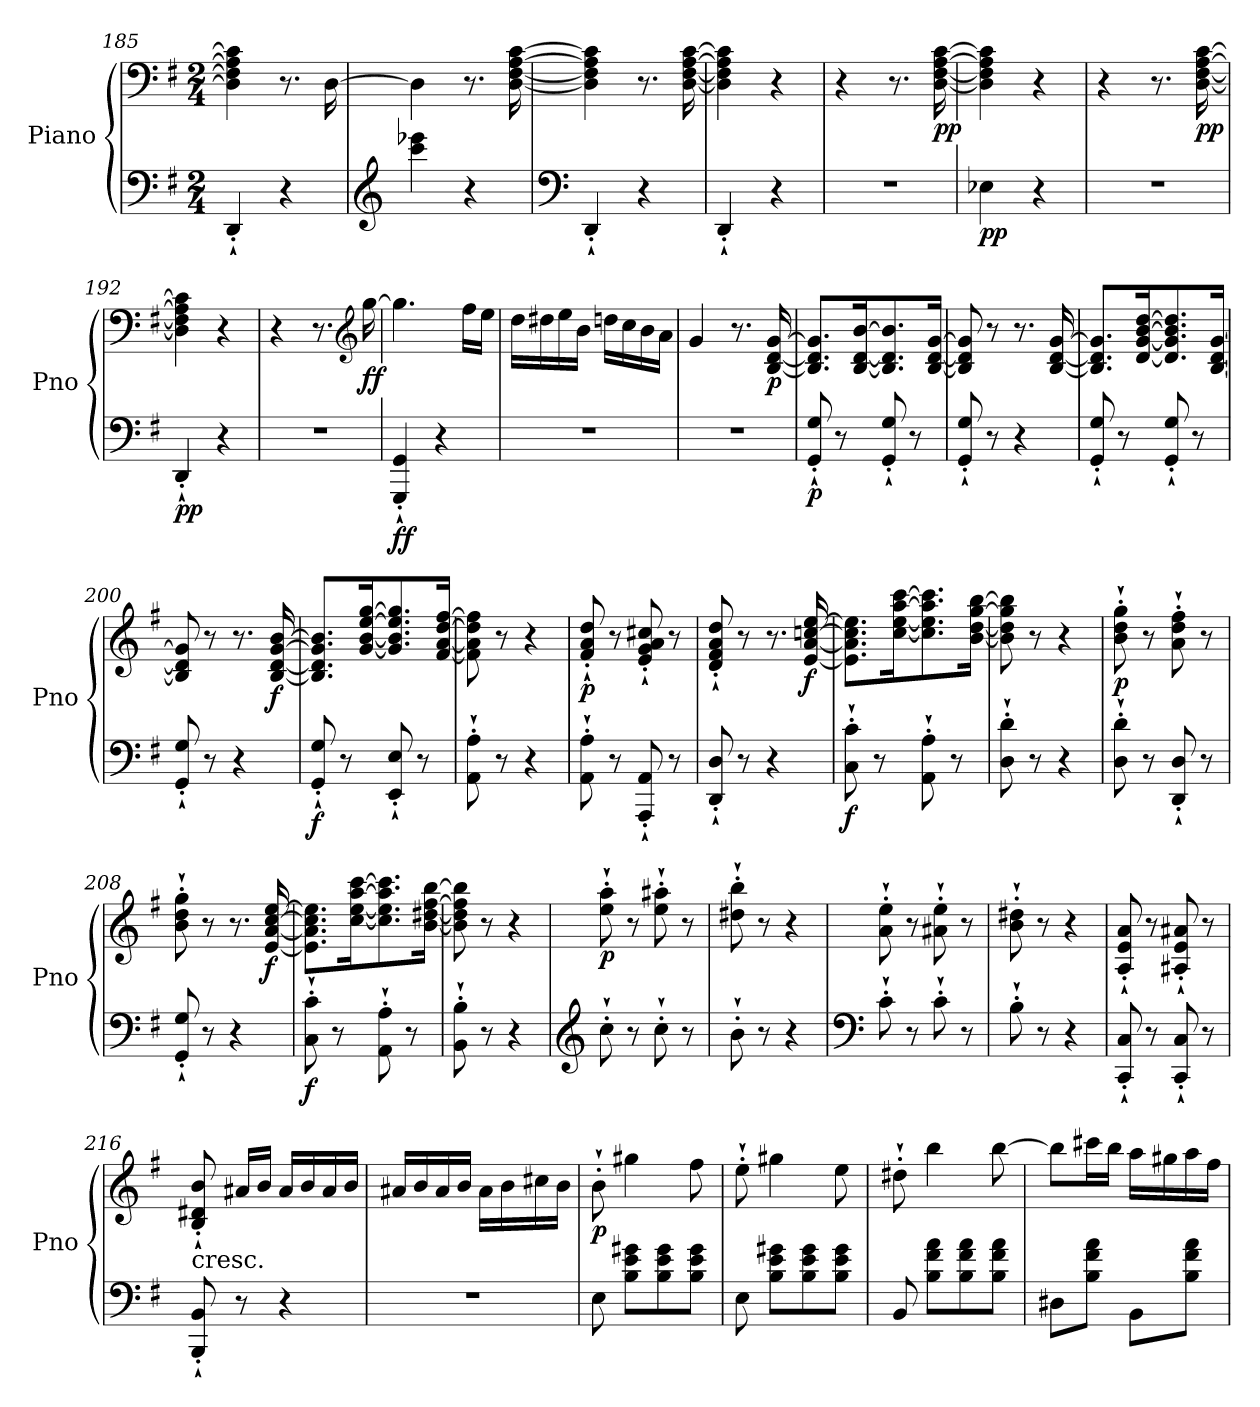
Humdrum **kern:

**kern	**kern	**dynam
*part1	*part1	*part1
*staff2	*staff1	*staff1/2
*I"Piano	*	*
*I'Pno	*	*
*clefF4	*clefF4	*
*k[f#]	*k[f#]	*
*G:	*G:	*
*M2/4	*M2/4	*
=185	=185	=185
4DD'`/	4D\] 4F#\] 4A\] 4c\]	.
4r	8.r	.
.	[16D\	.
=186	=186	=186
*clefG2	*	*
4ccc\ 4eee-X\	4D\]	.
4r	8.r	.
.	[16D\ [16F#\ [16A\ [16c\	.
=187	=187	=187
*clefF4	*	*
4DD'`/	4D\] 4F#\] 4A\] 4c\]	.
4r	8.r	.
.	[16D\ [16F#\ [16A\ [16c\	.
=188	=188	=188
4DD'`/	4D\] 4F#\] 4A\] 4c\]	.
4r	4r	.
!!LO:LB:g=z
=189	=189	=189
2r	4r	.
.	8.r	.
!	!	!LO:DY:b
.	[16D\ [16F#\ [16A\ [16c\	pp
=190	=190	=190
!	!	!LO:DY:b=2
4E-X\	4D\] 4F#\] 4A\] 4c\]	pp
4r	4r	.
=191	=191	=191
2r	4r	.
.	8.r	.
!	!	!LO:DY:b
.	[16D\ [16F#\ [16A\ [16c\	pp
=192	=192	=192
!	!	!LO:DY:b=2
4DD'`/	4D\] 4F#\] 4A\] 4c\]	pp
4r	4r	.
=193	=193	=193
2r	4r	.
.	8.r	.
*	*clefG2	*
!	!	!LO:DY:b
.	[16gg\	ff
=194	=194	=194
!	!	!LO:DY:b=2
4GGG/'` 4GG/'`	4.gg\]	ff
4r	.	.
.	16ff#\LL	.
.	16ee\JJ	.
=195	=195	=195
2r	16dd\LL	.
.	16dd#X\	.
.	16ee\	.
.	16b\JJ	.
.	16ddn\LL	.
.	16cc\	.
.	16b\	.
.	16a\JJ	.
=196	=196	=196
2r	4g/	.
.	8.r	.
!	!	!LO:DY:b
.	[16B/ [16d/ [16g/	p
=197	=197	=197
!	!	!LO:DY:b=2
8GG/'` 8G/'`	8.B/] 8.d/] 8.g/]L	p
8r	.	.
.	[16B/ [16d/ [16b/K	.
8GG/'` 8G/'`	8.B/] 8.d/] 8.b/]	.
8r	.	.
.	[16B/ [16d/ [16g/Jk	.
!!LO:LB:g=z
=198	=198	=198
8GG/'` 8G/'`	8B/] 8d/] 8g/]	.
8r	8r	.
4r	8.r	.
.	[16B/ [16d/ [16g/	.
=199	=199	=199
8GG/'` 8G/'`	8.B/] 8.d/] 8.g/]L	.
8r	.	.
.	[16d/ [16g/ [16b/ [16dd/K	.
8GG/'` 8G/'`	8.d/] 8.g/] 8.b/] 8.dd/]	.
8r	.	.
.	[16B/ [16d/ [16g/Jk	.
=200	=200	=200
8GG/'` 8G/'`	8B/] 8d/] 8g/]	.
8r	8r	.
4r	8.r	.
!	!	!LO:DY:b
.	[16B/ [16d/ [16g/ [16b/	f
=201	=201	=201
!	!	!LO:DY:b=2
8GG/'` 8G/'`	8.B/] 8.d/] 8.g/] 8.b/]L	f
8r	.	.
.	[16g/ [16b/ [16ee/ [16gg/K	.
8EE/'` 8E/'`	8.g/] 8.b/] 8.ee/] 8.gg/]	.
8r	.	.
.	[16f#/ [16a/ [16dd/ [16ff#/Jk	.
=202	=202	=202
8AA\'` 8A\'`	8f#\] 8a\] 8dd\] 8ff#\]	.
8r	8r	.
4r	4r	.
=203	=203	=203
!	!	!LO:DY:b
8AA\'` 8A\'`	8f#/'` 8a/'` 8dd/'`	p
8r	8r	.
8AAA/'` 8AA/'`	8e/'` 8g/'` 8a/'` 8cc#X/'`	.
8r	8r	.
=204	=204	=204
8DD/'` 8D/'`	8d/'` 8f#/'` 8a/'` 8dd/'`	.
8r	8r	.
4r	8.r	.
!	!	!LO:DY:b
.	[16e/ [16a/ [16ccn/ [16ee/	f
=205	=205	=205
!	!	!LO:DY:b=2
8C\'` 8c\'`	8.e\] 8.a\] 8.cc\] 8.ee\]L	f
8r	.	.
.	[16cc\ [16ee\ [16aa\ [16ccc\K	.
8AA\'` 8A\'`	8.cc\] 8.ee\] 8.aa\] 8.ccc\]	.
8r	.	.
.	[16b\ [16dd\ [16gg\ [16bb\Jk	.
!!LO:LB:g=z
=206	=206	=206
8D\'` 8d\'`	8b\] 8dd\] 8gg\] 8bb\]	.
8r	8r	.
4r	4r	.
=207	=207	=207
!	!	!LO:DY:b
8D\'` 8d\'`	8b\'` 8dd\'` 8gg\'`	p
8r	8r	.
8DD/'` 8D/'`	8a\'` 8dd\'` 8ff#\'`	.
8r	8r	.
=208	=208	=208
8GG/'` 8G/'`	8b\'` 8dd\'` 8gg\'`	.
8r	8r	.
4r	8.r	.
!	!	!LO:DY:b
.	[16e/ [16a/ [16cc/ [16ee/	f
=209	=209	=209
!	!	!LO:DY:b=2
8C\'` 8c\'`	8.e\] 8.a\] 8.cc\] 8.ee\]L	f
8r	.	.
.	[16cc\ [16ee\ [16aa\ [16ccc\K	.
8AA\'` 8A\'`	8.cc\] 8.ee\] 8.aa\] 8.ccc\]	.
8r	.	.
.	[16b\ [16dd#X\ [16ff#\ [16bb\Jk	.
=210	=210	=210
8BB\'` 8B\'`	8b\] 8dd#\] 8ff#\] 8bb\]	.
8r	8r	.
4r	4r	.
=211	=211	=211
*clefG2	*	*
!	!	!LO:DY:b
8cc'`\	8ee\'` 8aa\'`	p
8r	8r	.
8cc'`\	8ee\'` 8aa#X\'`	.
8r	8r	.
=212	=212	=212
8b'`\	8dd#X\'` 8bb\'`	.
8r	8r	.
4r	4r	.
=213	=213	=213
*clefF4	*	*
8c'`\	8a\'` 8ee\'`	.
8r	8r	.
8c'`\	8a#X\'` 8ee\'`	.
8r	8r	.
=214	=214	=214
8B'`\	8b\'` 8dd#X\'`	.
8r	8r	.
4r	4r	.
!!LO:LB:g=z
=215	=215	=215
8CC/'` 8C/'`	8A/'` 8e/'` 8a/'`	.
8r	8r	.
8CC/'` 8C/'`	8A#X/'` 8e/'` 8a#X/'`	.
8r	8r	.
=216	=216	=216
!LO:TX:a:t=cresc.	!	!
8BBB/'` 8BB/'`	8B/'` 8d#X/'` 8b/'`	.
8r	16a#X/LL	.
.	16b/JJ	.
4r	16a#/LL	.
.	16b/	.
.	16a#/	.
.	16b/JJ	.
=217	=217	=217
2r	16a#X/LL	.
.	16b/	.
.	16a#/	.
.	16b/JJ	.
.	16a#\LL	.
.	16b\	.
.	16cc#X\	.
.	16b\JJ	.
=218	=218	=218
!	!	!LO:DY:b
8E\	8b'`\	p
8B\ 8e\ 8g#X\L	4gg#X\	.
8B\ 8e\ 8g#\	.	.
8B\ 8e\ 8g#\J	8ff#\	.
=219	=219	=219
8E\	8ee'`\	.
8B\ 8e\ 8g#X\L	4gg#X\	.
8B\ 8e\ 8g#\	.	.
8B\ 8e\ 8g#\J	8ee\	.
=220	=220	=220
8BB/	8dd#X'`\	.
8B\ 8f#\ 8a\L	4bb\	.
8B\ 8f#\ 8a\	.	.
8B\ 8f#\ 8a\J	[8bb\	.
!!LO:PB:g=z
=221	=221	=221
8D#X\L	8bb\L]	.
8B\ 8f#\ 8a\J	16ccc#X\L	.
.	16bb\JJ	.
8BB\L	16aa\LL	.
.	16gg#X\	.
8B\ 8f#\ 8a\J	16aa\	.
.	16ff#\JJ	.
=	=	=
*-	*-	*-
